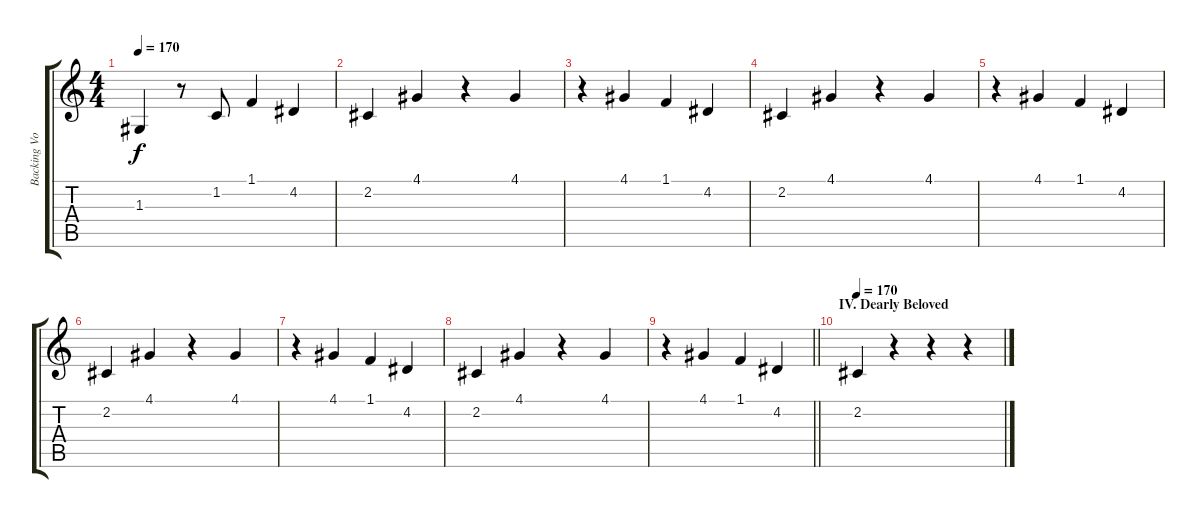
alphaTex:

\track ("Backing Vocals" "Backing Vo") {instrument clarinet}
\staff {score tabs}
\tuning (E4 B3 G3 D3 A2 E2) {hide}
\ts (4 4)
\tempo 170
\clef g2
\ks c
1.3.4{dy f} r.8 1.2.8 1.1.4 4.2.4 |
2.2.4 4.1.4 r.4 4.1.4 |
r.4 4.1.4 1.1.4 4.2.4 |
2.2.4 4.1.4 r.4 4.1.4 |
r.4 4.1.4 1.1.4 4.2.4 |
2.2.4 4.1.4 r.4 4.1.4 |
r.4 4.1.4 1.1.4 4.2.4 |
2.2.4 4.1.4 r.4 4.1.4 |
\barLineRight lightlight
r.4 4.1.4 1.1.4 4.2.4 |
\section ("" "IV. Dearly Beloved")
\tempo 170
2.2.4 r.4 r.4 r.4
